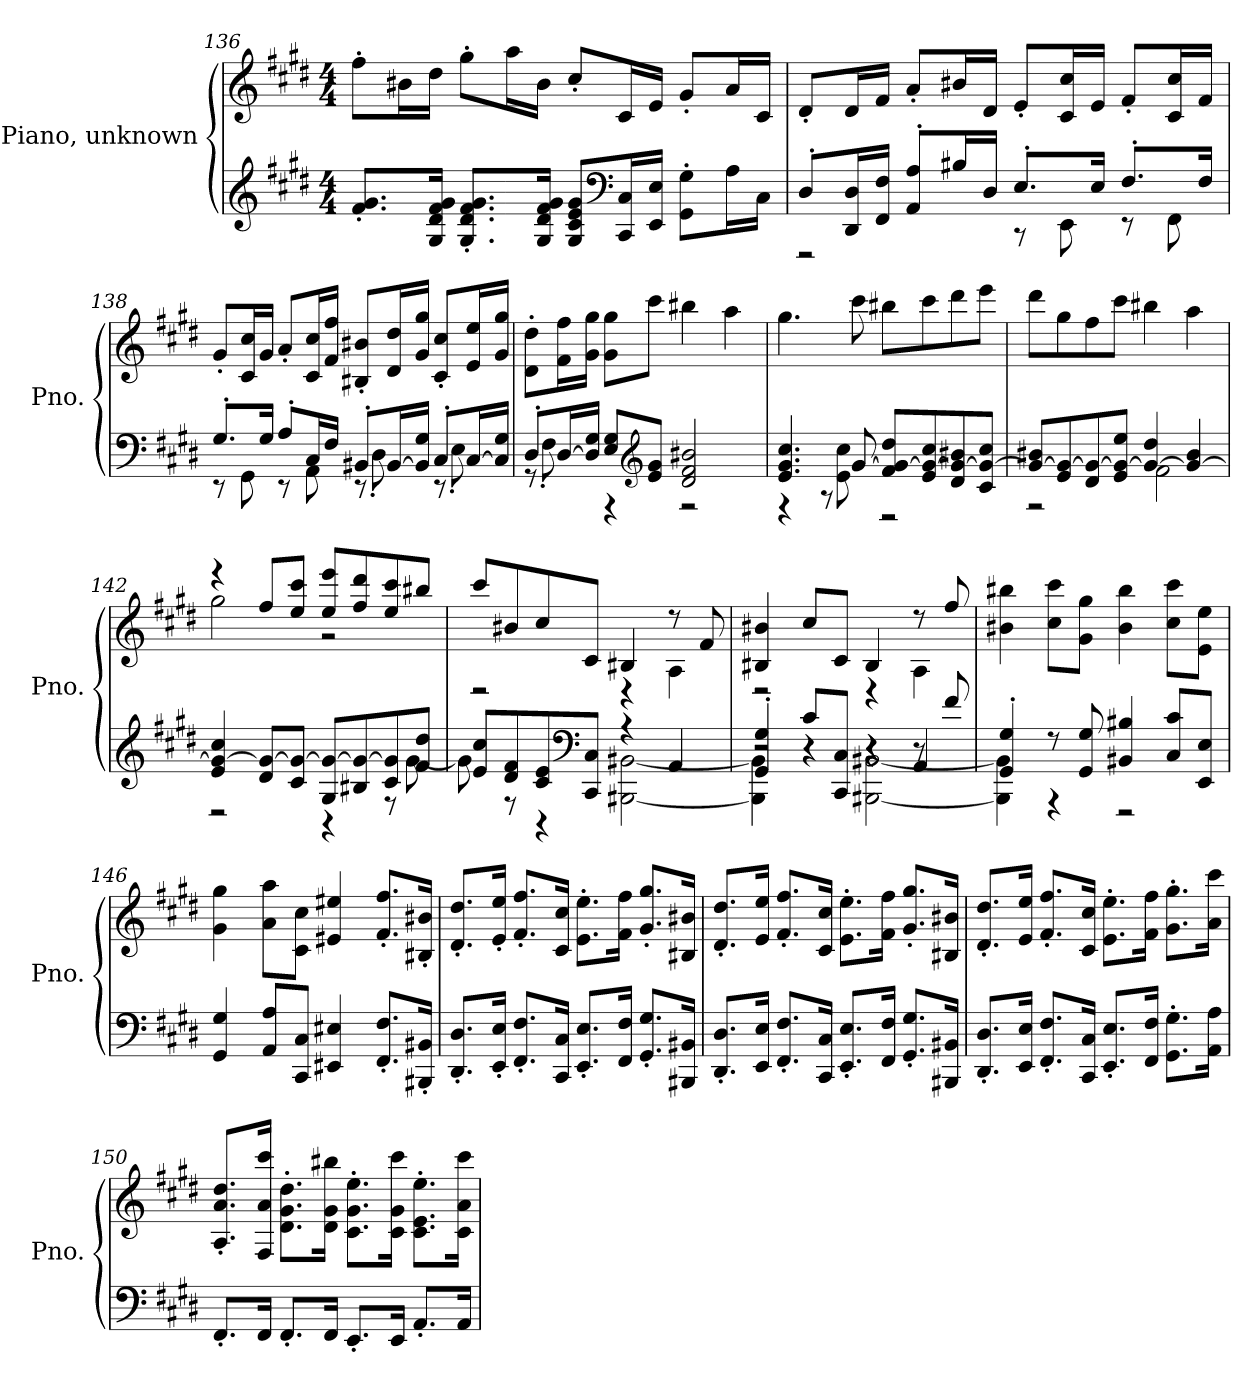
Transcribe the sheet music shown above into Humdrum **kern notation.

**kern	**kern
*part1	*part1
*staff2	*staff1
*I"Piano, unknown	*
*I'Pno.	*
*clefG2	*clefG2
*k[f#c#g#d#]	*k[f#c#g#d#]
*M4/4	*M4/4
=136	=136
8.f#/' 8.g#/'L	8ff#'\L
.	16b#X\L
16G#/ 16d#/ 16f#/ 16g#/Jk	16dd#\JJ
8.G#/' 8.d#/' 8.f#/' 8.g#/'L	8gg#'\L
.	16aa\L
16G#/ 16d#/ 16f#/ 16g#/Jk	16b#\JJ
8G#/ 8c#/ 8e/ 8g#/L	8cc#'/L
*clefF4	*
16CC#/ 16C#/L	16c#/L
16EE/ 16E/JJ	16e/JJ
8GG#\' 8G#\'L	8g#'/L
16A\L	16a/L
16C#\JJ	16c#/JJ
!!LO:LB:g=z
=137	=137
*^	*
8D#'/L	2r	8d#'/L
16DD#/ 16D#/L	.	16d#/L
16FF#/ 16F#/JJ	.	16f#/JJ
8AA/' 8A/'L	.	8a'/L
16B#X/L	.	16b#X/L
16D#/JJ	.	16d#/JJ
8.E'/L	8r	8e'/L
.	8EE\	16c#/ 16cc#/L
16E/Jk	.	16e/JJ
8.F#'/L	8r	8f#'/L
.	8FF#\	16c#/ 16cc#/L
16F#/Jk	.	16f#/JJ
=138	=138	=138
8.G#'/L	8r	8g#'/L
.	8GG#\	16c#/ 16cc#/L
16G#/Jk	.	16g#/JJ
8A'/L	8r	8a'/L
16C#/L	8AA\	16c#/ 16cc#/L
16F#/JJ	.	16f#/ 16ff#/JJ
8BB#X'/L	8r	8B#X/' 8b#X/'L
[16BB#/L	8D#'\	16d#/ 16dd#/L
16BB#/] 16G#/JJ	.	16g#/ 16gg#/JJ
8C#'/L	8r	8c#/' 8cc#/'L
[16C#/L	8E'\	16e/ 16ee/L
16C#/] 16G#/JJ	.	16g#/ 16gg#/JJ
=139	=139	=139
8D#'/L	8r	8d#\' 8dd#\'L
[16D#/L	8F#'\	16f#\ 16ff#\L
16D#/] 16G#/JJ	.	16g#\ 16gg#\JJ
8E/ 8G#/L	4r	8g#\ 8gg#\L
*clefG2	*	*
8e/ 8g#/J	.	8ccc#\J
2d#/ 2f#/ 2b#X/	2r	4bb#X\
.	.	4aa\
!!LO:LB:g=z
=140	=140	=140
4.e/ 4.g#/ 4.cc#/	4r	4.gg#\
.	8r	.
[8g#/	8e\ 8cc#\	8ccc#\
8f#/ 8g#/_ 8dd#/L	2r	8bb#X\L
8e/ 8g#/_ 8cc#/	.	8ccc#\
8d#/ 8g#/_ 8b#X/	.	8ddd#\
8c#/ 8g#/_ 8cc#/J	.	8eee\J
=141	=141	=141
8g#/_ 8b#X/L	2r	8ddd#\L
8e/ 8g#/_	.	8gg#\
8d#/ 8g#/_	.	8ff#\
8e/ 8g#/_ 8ee/J	.	8ccc#\J
4g#/_ 4dd#/	2f#\	4bb#X\
4g#/_ 4b#/	.	4aa\
=142	=142	=142
*	*	*^
4e/ 4g#/_ 4cc#/	2r	4r	2gg#\
8d#/ 8g#/_L	.	8ff#/L	.
8c#/ 8g#/_J	.	8ee/ 8ccc#/J	.
8G#/ 8g#/_L	4r	8ee/ 8eee/L	2r
8B#X/ 8g#/_	.	8ff#/ 8ddd#/	.
8c#/ 8g#/]	8r	8ee/ 8ccc#/	.
8f#/ 8dd#/J	[8g#\	8bb#X/J	.
!!LO:PB:g=z	!!
=143	=143	=143	=143
8e/ 8cc#/L	8g#\]	8ccc#/L	2r
8d#/ 8f#/	8r	8b#X/	.
8c#/ 8e/	4r	8cc#/	.
*clefF4	*	*	*
8CC#/ 8C#/J	.	8c#/J	.
4r	[2BBB#X\ [2BB#X\	4B#X/	4r
4AA/	.	8r	4A\
.	.	8f#/	.
=144	=144	=144	=144
*	*^	*	*
4GG#/' 4G#/'	4BBB#\] 4BB#\]	2r	4B#X/ 4b#X/	2r
8c#/L	4r	.	8cc#/L	.
8CC#/ 8C#/J	.	.	8c#/J	.
4r	[2BBB#X\ [2BB#X\	4r	4B#/	4r
8r	.	4AA/	8r	4A\
8f#/	.	.	8ff#/	.
*	*v	*v	*	*
*	*	*v	*v
=145	=145	=145
4GG#/' 4G#/'	4BBB#\] 4BB#\]	4b#X\ 4bb#X\
8r	4r	8cc#\ 8ccc#\L
8GG#/ 8G#/	.	8g#\ 8gg#\J
4BB#X/ 4B#X/	2r	4b#\ 4bb#\
8C#/ 8c#/L	.	8cc#\ 8ccc#\L
8EE/ 8E/J	.	8e\ 8ee\J
*v	*v	*
=146	=146
4GG#/ 4G#/	4g#\ 4gg#\
8AA/ 8A/L	8a\ 8aa\L
8CC#/ 8C#/J	8c#\ 8cc#\J
4EE#X/ 4E#X/	4e#X/ 4ee#X/
8.FF#/' 8.F#/'L	8.f#/' 8.ff#/'L
16BBB#X/' 16BB#X/'Jk	16B#X/' 16b#X/'Jk
!!LO:LB:g=z
=147	=147
8.DD#/' 8.D#/'L	8.d#/' 8.dd#/'L
16EE/' 16E/'Jk	16e/' 16ee/'Jk
8.FF#/' 8.F#/'L	8.f#/' 8.ff#/'L
16CC#/ 16C#/Jk	16c#/ 16cc#/Jk
8.EE/' 8.E/'L	8.e\' 8.ee\'L
16FF#/ 16F#/Jk	16f#\ 16ff#\Jk
8.GG#/' 8.G#/'L	8.g#/' 8.gg#/'L
16BBB#X/ 16BB#X/Jk	16B#X/ 16b#X/Jk
=148	=148
8.DD#/' 8.D#/'L	8.d#/' 8.dd#/'L
16EE/ 16E/Jk	16e/ 16ee/Jk
8.FF#/' 8.F#/'L	8.f#/' 8.ff#/'L
16CC#/ 16C#/Jk	16c#/ 16cc#/Jk
8.EE/' 8.E/'L	8.e\' 8.ee\'L
16FF#/ 16F#/Jk	16f#\ 16ff#\Jk
8.GG#/' 8.G#/'L	8.g#/' 8.gg#/'L
16BBB#X/ 16BB#X/Jk	16B#X/ 16b#X/Jk
=149	=149
8.DD#/' 8.D#/'L	8.d#/' 8.dd#/'L
16EE/ 16E/Jk	16e/ 16ee/Jk
8.FF#/' 8.F#/'L	8.f#/' 8.ff#/'L
16CC#/ 16C#/Jk	16c#/ 16cc#/Jk
8.EE/' 8.E/'L	8.e\' 8.ee\'L
16FF#/ 16F#/Jk	16f#\ 16ff#\Jk
8.GG#\' 8.G#\'L	8.g#\' 8.gg#\'L
16AA\ 16A\Jk	16a\ 16ccc#\Jk
!!LO:LB:g=z
=150	=150
8.FF#'/L	8.A/' 8.a/' 8.dd#/'L
16FF#/Jk	16F#/ 16a/ 16ccc#/Jk
8.FF#'/L	8.d#\' 8.g#\' 8.dd#\'L
16FF#/Jk	16d#\ 16g#\ 16bb#X\Jk
8.EE'/L	8.c#\' 8.g#\' 8.ee\'L
16EE/Jk	16c#\ 16g#\ 16ccc#\Jk
8.AA'/L	8.c#\' 8.e\' 8.ee\'L
16AA/Jk	16c#\ 16a\ 16ccc#\Jk
=	=
*-	*-
